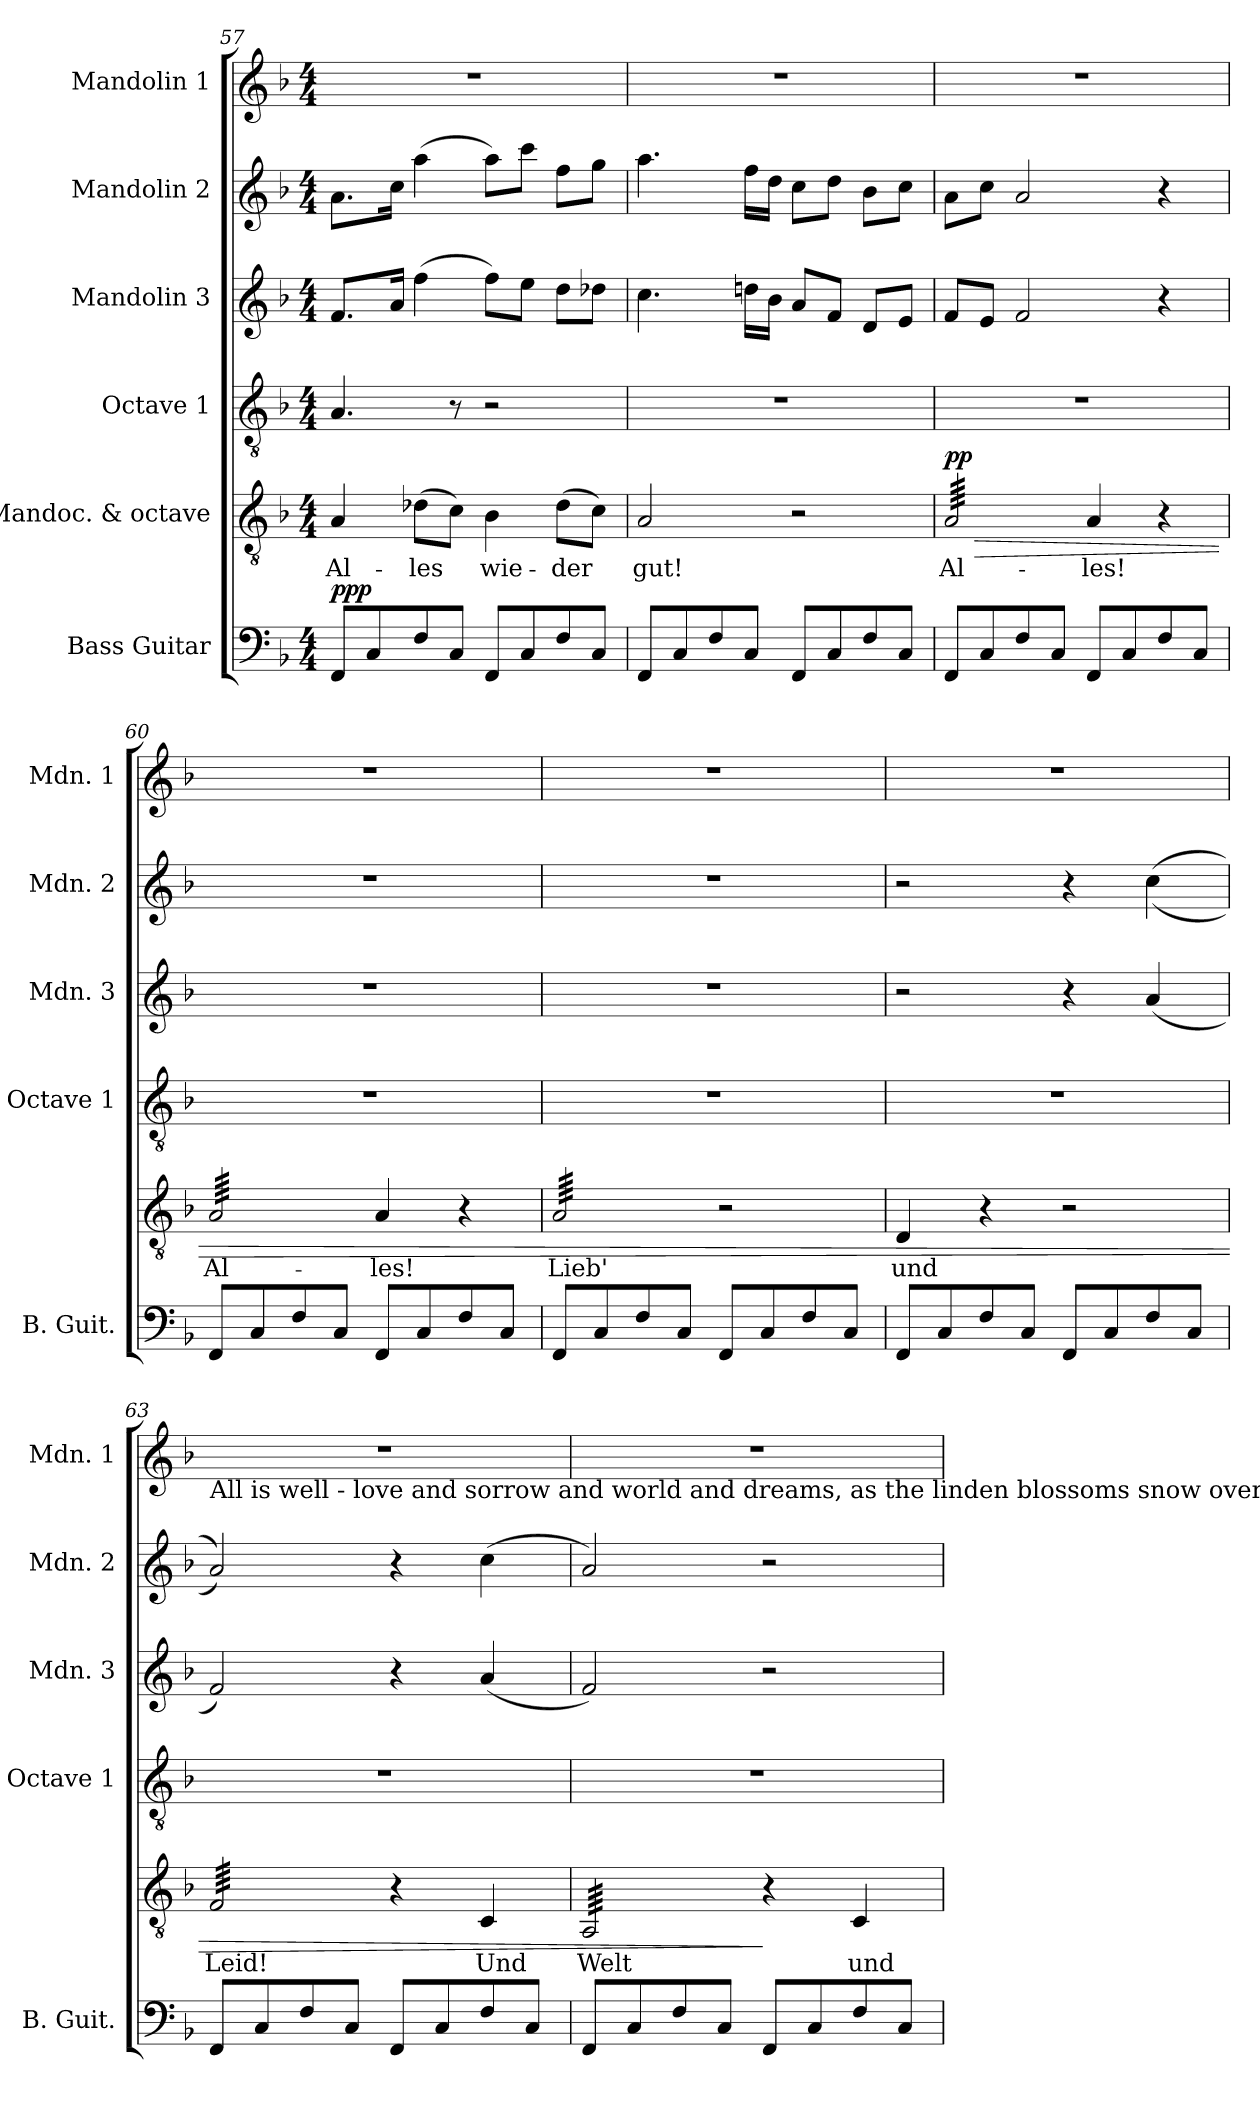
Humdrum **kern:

**kern	**dynam	**kern	**text	**dynam	**kern	**kern	**kern	**kern
*part6	*part6	*part5	*part5	*part5	*part4	*part3	*part2	*part1
*staff6	*staff6	*staff5	*staff5	*staff5	*staff4	*staff3	*staff2	*staff1
*I"Bass Guitar	*	*I"Mandoc. &amp; octave	*	*	*I"Octave 1	*I"Mandolin 3	*I"Mandolin 2	*I"Mandolin 1
*I'B. Guit.	*	*	*	*	*I'Octave 1	*I'Mdn. 3	*I'Mdn. 2	*I'Mdn. 1
*clefF4	*	*clefGv2	*	*	*clefGv2	*clefG2	*clefG2	*clefG2
*ITrd7c12	*	*	*	*	*	*	*	*
*k[b-]	*	*k[b-]	*	*	*k[b-]	*k[b-]	*k[b-]	*k[b-]
*M4/4	*	*M4/4	*	*	*M4/4	*M4/4	*M4/4	*M4/4
=57	=57	=57	=57	=57	=57	=57	=57	=57
!	!LO:DY:a	!	!	!	!	!	!	!
8FFF/L	ppp	4A/	Al-	.	4.A/	8.f/L	8.a\L	1r
8CC/	.	.	.	.	.	.	.	.
.	.	.	.	.	.	16a/Jk	16cc\Jk	.
8FF/	.	(8d-X\L	-les	.	.	(4ff\	(4aa\	.
8CC/J	.	8c\J)	.	.	8r	.	.	.
8FFF/L	.	4B-\	wie-	.	2r	8ff\L)	8aa\L)	.
8CC/	.	.	.	.	.	8ee\J	8ccc\J	.
8FF/	.	(8d-\L	-der	.	.	8dd\L	8ff\L	.
8CC/J	.	8c\J)	.	.	.	8dd-X\J	8gg\J	.
=58	=58	=58	=58	=58	=58	=58	=58	=58
8FFF/L	.	2A/	gut!	.	1r	4.cc\	4.aa\	1r
8CC/	.	.	.	.	.	.	.	.
8FF/	.	.	.	.	.	.	.	.
8CC/J	.	.	.	.	.	16ddn\LL	16ff\LL	.
.	.	.	.	.	.	16b-\JJ	16dd\JJ	.
8FFF/L	.	2r	.	.	.	8a/L	8cc\L	.
8CC/	.	.	.	.	.	8f/J	8dd\J	.
8FF/	.	.	.	.	.	8d/L	8b-\L	.
8CC/J	.	.	.	.	.	8e/J	8cc\J	.
!!LO:PB:g=z
=59	=59	=59	=59	=59	=59	=59	=59	=59
!	!	!	!	!LO:HP:b	!	!	!	!
!	!	!	!	!LO:DY:n=1:a	!	!	!	!
*	*	*tremolo	*	*	*	*	*	*
8FFF/L	.	64A/LLLL	Al-	> pp	1r	8f/L	8a\L	1r
.	.	64A/	.	.	.	.	.	.
.	.	64A/	.	.	.	.	.	.
.	.	64A/	.	.	.	.	.	.
.	.	64A/	.	.	.	.	.	.
.	.	64A/	.	.	.	.	.	.
.	.	64A/	.	.	.	.	.	.
.	.	64A/	.	.	.	.	.	.
8CC/	.	64A/	.	.	.	8e/J	8cc\J	.
.	.	64A/	.	.	.	.	.	.
.	.	64A/	.	.	.	.	.	.
.	.	64A/	.	.	.	.	.	.
.	.	64A/	.	.	.	.	.	.
.	.	64A/	.	.	.	.	.	.
.	.	64A/	.	.	.	.	.	.
.	.	64A/	.	.	.	.	.	.
8FF/	.	64A/	.	.	.	2f/	2a/	.
.	.	64A/	.	.	.	.	.	.
.	.	64A/	.	.	.	.	.	.
.	.	64A/	.	.	.	.	.	.
.	.	64A/	.	.	.	.	.	.
.	.	64A/	.	.	.	.	.	.
.	.	64A/	.	.	.	.	.	.
.	.	64A/	.	.	.	.	.	.
8CC/J	.	64A/	.	.	.	.	.	.
.	.	64A/	.	.	.	.	.	.
.	.	64A/	.	.	.	.	.	.
.	.	64A/	.	.	.	.	.	.
.	.	64A/	.	.	.	.	.	.
.	.	64A/	.	.	.	.	.	.
.	.	64A/	.	.	.	.	.	.
.	.	64A/JJJJ	.	.	.	.	.	.
*	*	*Xtremolo	*	*	*	*	*	*
8FFF/L	.	4A/	-les!	.	.	.	.	.
8CC/	.	.	.	.	.	.	.	.
8FF/	.	4r	.	.	.	4r	4r	.
8CC/J	.	.	.	.	.	.	.	.
=60	=60	=60	=60	=60	=60	=60	=60	=60
*	*	*tremolo	*	*	*	*	*	*
8FFF/L	.	64A/LLLL	Al-	.	1r	1r	1r	1r
.	.	64A/	.	.	.	.	.	.
.	.	64A/	.	.	.	.	.	.
.	.	64A/	.	.	.	.	.	.
.	.	64A/	.	.	.	.	.	.
.	.	64A/	.	.	.	.	.	.
.	.	64A/	.	.	.	.	.	.
.	.	64A/	.	.	.	.	.	.
8CC/	.	64A/	.	.	.	.	.	.
.	.	64A/	.	.	.	.	.	.
.	.	64A/	.	.	.	.	.	.
.	.	64A/	.	.	.	.	.	.
.	.	64A/	.	.	.	.	.	.
.	.	64A/	.	.	.	.	.	.
.	.	64A/	.	.	.	.	.	.
.	.	64A/	.	.	.	.	.	.
8FF/	.	64A/	.	.	.	.	.	.
.	.	64A/	.	.	.	.	.	.
.	.	64A/	.	.	.	.	.	.
.	.	64A/	.	.	.	.	.	.
.	.	64A/	.	.	.	.	.	.
.	.	64A/	.	.	.	.	.	.
.	.	64A/	.	.	.	.	.	.
.	.	64A/	.	.	.	.	.	.
8CC/J	.	64A/	.	.	.	.	.	.
.	.	64A/	.	.	.	.	.	.
.	.	64A/	.	.	.	.	.	.
.	.	64A/	.	.	.	.	.	.
.	.	64A/	.	.	.	.	.	.
.	.	64A/	.	.	.	.	.	.
.	.	64A/	.	.	.	.	.	.
.	.	64A/JJJJ	.	.	.	.	.	.
*	*	*Xtremolo	*	*	*	*	*	*
8FFF/L	.	4A/	-les!	.	.	.	.	.
8CC/	.	.	.	.	.	.	.	.
8FF/	.	4r	.	.	.	.	.	.
8CC/J	.	.	.	.	.	.	.	.
=61	=61	=61	=61	=61	=61	=61	=61	=61
*	*	*tremolo	*	*	*	*	*	*
8FFF/L	.	64A/LLLL	Lieb'	.	1r	1r	1r	1r
.	.	64A/	.	.	.	.	.	.
.	.	64A/	.	.	.	.	.	.
.	.	64A/	.	.	.	.	.	.
.	.	64A/	.	.	.	.	.	.
.	.	64A/	.	.	.	.	.	.
.	.	64A/	.	.	.	.	.	.
.	.	64A/	.	.	.	.	.	.
8CC/	.	64A/	.	.	.	.	.	.
.	.	64A/	.	.	.	.	.	.
.	.	64A/	.	.	.	.	.	.
.	.	64A/	.	.	.	.	.	.
.	.	64A/	.	.	.	.	.	.
.	.	64A/	.	.	.	.	.	.
.	.	64A/	.	.	.	.	.	.
.	.	64A/	.	.	.	.	.	.
8FF/	.	64A/	.	.	.	.	.	.
.	.	64A/	.	.	.	.	.	.
.	.	64A/	.	.	.	.	.	.
.	.	64A/	.	.	.	.	.	.
.	.	64A/	.	.	.	.	.	.
.	.	64A/	.	.	.	.	.	.
.	.	64A/	.	.	.	.	.	.
.	.	64A/	.	.	.	.	.	.
8CC/J	.	64A/	.	.	.	.	.	.
.	.	64A/	.	.	.	.	.	.
.	.	64A/	.	.	.	.	.	.
.	.	64A/	.	.	.	.	.	.
.	.	64A/	.	.	.	.	.	.
.	.	64A/	.	.	.	.	.	.
.	.	64A/	.	.	.	.	.	.
.	.	64A/JJJJ	.	.	.	.	.	.
*	*	*Xtremolo	*	*	*	*	*	*
8FFF/L	.	2r	.	.	.	.	.	.
8CC/	.	.	.	.	.	.	.	.
8FF/	.	.	.	.	.	.	.	.
8CC/J	.	.	.	.	.	.	.	.
=62	=62	=62	=62	=62	=62	=62	=62	=62
8FFF/L	.	4D/	und	.	1r	2r	2r	1r
8CC/	.	.	.	.	.	.	.	.
8FF/	.	4r	.	.	.	.	.	.
8CC/J	.	.	.	.	.	.	.	.
8FFF/L	.	2r	.	.	.	4r	4r	.
8CC/	.	.	.	.	.	.	.	.
8FF/	.	.	.	.	.	(4a/	((4cc\	.
8CC/J	.	.	.	.	.	.	.	.
!!LO:LB:g=z
=63	=63	=63	=63	=63	=63	=63	=63	=63
!	!	!	!	!	!	!	!	!LO:TX:b:t=All is well - love and sorrow and world and dreams, as the linden blossoms snow over his lifeless body!
*	*	*tremolo	*	*	*	*	*	*
8FFF/L	.	64F/LLLL	Leid!	.	1r	2f/)	2a/))	1r
.	.	64F/	.	.	.	.	.	.
.	.	64F/	.	.	.	.	.	.
.	.	64F/	.	.	.	.	.	.
.	.	64F/	.	.	.	.	.	.
.	.	64F/	.	.	.	.	.	.
.	.	64F/	.	.	.	.	.	.
.	.	64F/	.	.	.	.	.	.
8CC/	.	64F/	.	.	.	.	.	.
.	.	64F/	.	.	.	.	.	.
.	.	64F/	.	.	.	.	.	.
.	.	64F/	.	.	.	.	.	.
.	.	64F/	.	.	.	.	.	.
.	.	64F/	.	.	.	.	.	.
.	.	64F/	.	.	.	.	.	.
.	.	64F/	.	.	.	.	.	.
8FF/	.	64F/	.	.	.	.	.	.
.	.	64F/	.	.	.	.	.	.
.	.	64F/	.	.	.	.	.	.
.	.	64F/	.	.	.	.	.	.
.	.	64F/	.	.	.	.	.	.
.	.	64F/	.	.	.	.	.	.
.	.	64F/	.	.	.	.	.	.
.	.	64F/	.	.	.	.	.	.
8CC/J	.	64F/	.	.	.	.	.	.
.	.	64F/	.	.	.	.	.	.
.	.	64F/	.	.	.	.	.	.
.	.	64F/	.	.	.	.	.	.
.	.	64F/	.	.	.	.	.	.
.	.	64F/	.	.	.	.	.	.
.	.	64F/	.	.	.	.	.	.
.	.	64F/JJJJ	.	.	.	.	.	.
*	*	*Xtremolo	*	*	*	*	*	*
8FFF/L	.	4r	.	.	.	4r	4r	.
8CC/	.	.	.	.	.	.	.	.
8FF/	.	4C/	Und	.	.	(4a/	(4cc\	.
8CC/J	.	.	.	.	.	.	.	.
=64	=64	=64	=64	=64	=64	=64	=64	=64
*	*	*tremolo	*	*	*	*	*	*
8FFF/L	.	64AA/LLLL	Welt	.	1r	2f/)	2a/)	1r
.	.	64AA/	.	.	.	.	.	.
.	.	64AA/	.	.	.	.	.	.
.	.	64AA/	.	.	.	.	.	.
.	.	64AA/	.	.	.	.	.	.
.	.	64AA/	.	.	.	.	.	.
.	.	64AA/	.	.	.	.	.	.
.	.	64AA/	.	.	.	.	.	.
8CC/	.	64AA/	.	.	.	.	.	.
.	.	64AA/	.	.	.	.	.	.
.	.	64AA/	.	.	.	.	.	.
.	.	64AA/	.	.	.	.	.	.
.	.	64AA/	.	.	.	.	.	.
.	.	64AA/	.	.	.	.	.	.
.	.	64AA/	.	.	.	.	.	.
.	.	64AA/	.	.	.	.	.	.
8FF/	.	64AA/	.	.	.	.	.	.
.	.	64AA/	.	.	.	.	.	.
.	.	64AA/	.	.	.	.	.	.
.	.	64AA/	.	.	.	.	.	.
.	.	64AA/	.	.	.	.	.	.
.	.	64AA/	.	.	.	.	.	.
.	.	64AA/	.	.	.	.	.	.
.	.	64AA/	.	.	.	.	.	.
8CC/J	.	64AA/	.	.	.	.	.	.
.	.	64AA/	.	.	.	.	.	.
.	.	64AA/	.	.	.	.	.	.
.	.	64AA/	.	.	.	.	.	.
.	.	64AA/	.	.	.	.	.	.
.	.	64AA/	.	.	.	.	.	.
.	.	64AA/	.	.	.	.	.	.
.	.	64AA/JJJJ	.	.	.	.	.	.
*	*	*Xtremolo	*	*	*	*	*	*
8FFF/L	.	4r	.	]	.	2r	2r	.
8CC/	.	.	.	.	.	.	.	.
8FF/	.	4C/	und	.	.	.	.	.
8CC/J	.	.	.	.	.	.	.	.
=	=	=	=	=	=	=	=	=
*-	*-	*-	*-	*-	*-	*-	*-	*-
